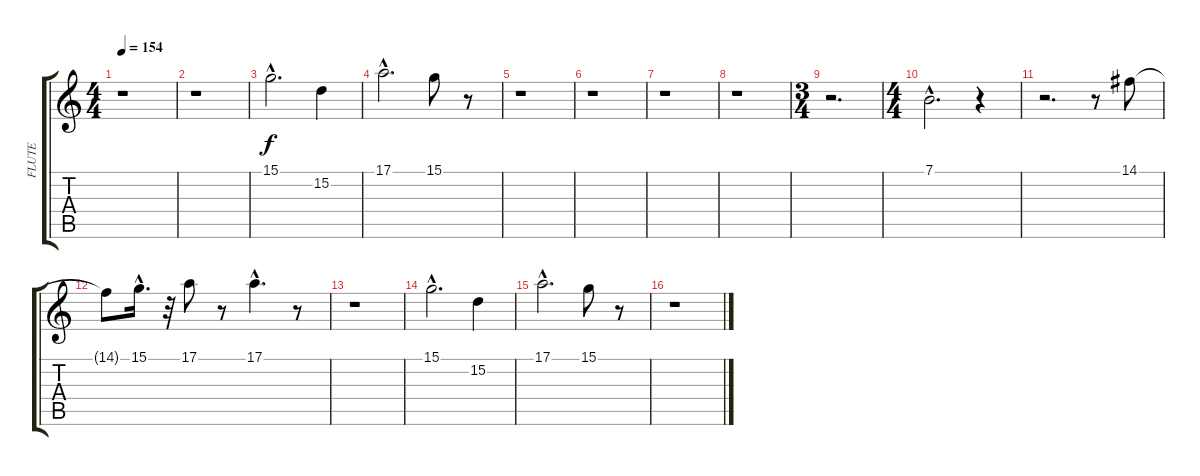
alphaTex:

\track ("FLUTE" "FLUTE") {instrument flute}
\staff {score tabs}
\tuning (E4 B3 G3 D3 A2 E2) {hide}
\ts (4 4)
\tempo 154
\clef g2
\ks c
r.1{dy f} |
r.1 |
15.1{hac}.2{d} 15.2.4 |
17.1{hac}.2{d} 15.1.8 r.8 |
r.1 |
r.1 |
r.1 |
r.1 |
\ts (3 4)
r.2{d} |
\ts (4 4)
7.1{hac}.2{d} r.4 |
r.2{d} r.8 14.1.8 |
14.1{t}.8 15.1{hac}.16{d} r.32 17.1.8 r.8 17.1{hac}.4{d} r.8 |
r.1 |
15.1{hac}.2{d} 15.2.4 |
17.1{hac}.2{d} 15.1.8 r.8 |
r.1
